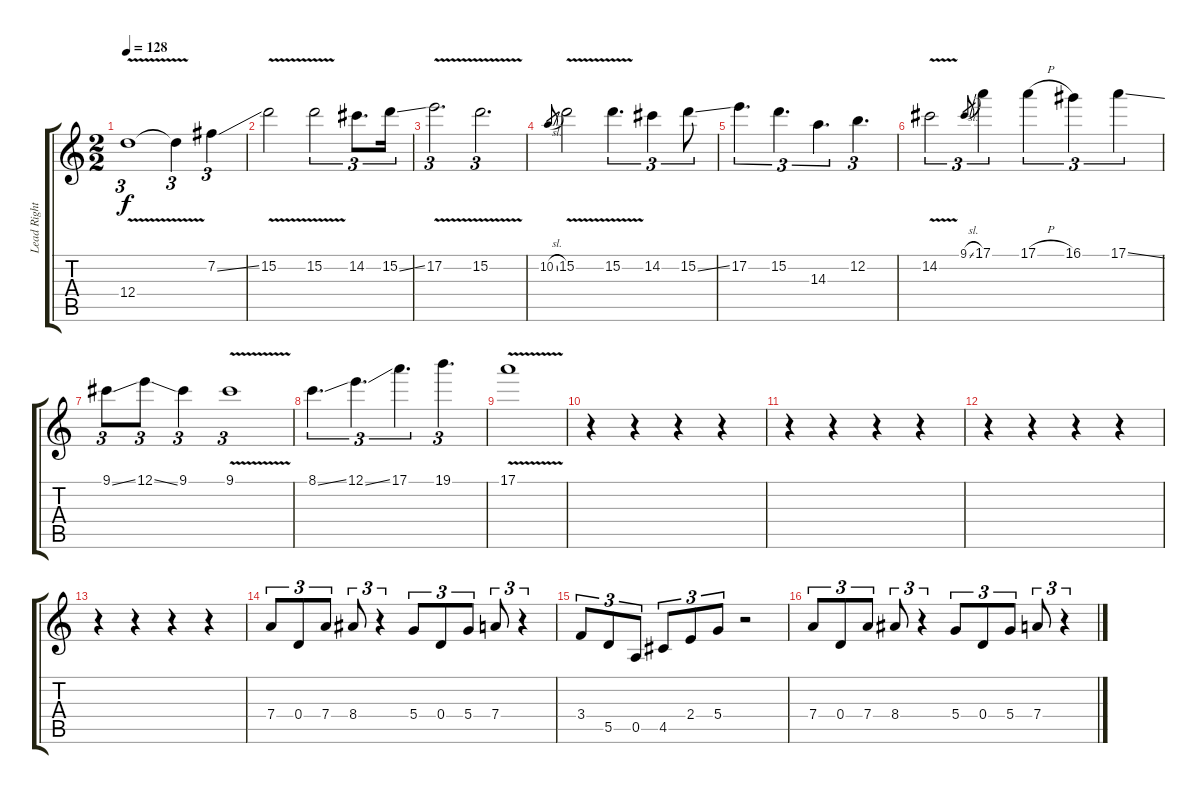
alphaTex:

\track ("Lead Right" "Lead Right") {instrument overdrivenguitar}
\staff {score tabs}
\tuning (E4 B3 G3 D3 A2 D2) {hide}
\ts (2 2)
\tempo 128
\clef g2
\ks c
12.4{v}.1{tu (3 2) dy f} 12.4{t}.4{tu (3 2)} 7.2{ss}.4{tu (3 2)} |
15.2{v}.2 15.2{v}.2{tu (3 2)} 14.2.8{d tu (3 2)} 15.2{ss}.16{tu (3 2)} |
17.2{v}.2{d tu (3 2)} 15.2{v}.2{d tu (3 2)} |
10.2{sl}.8{gr} 15.2{v}.2 15.2{v}.4{d tu (3 2)} 14.2.4{tu (3 2)} 15.2{ss}.8{tu (3 2)} |
17.2.4{d tu (3 2)} 15.2.4{d tu (3 2)} 14.3.4{d tu (3 2)} 12.2.4{d tu (3 2)} |
14.2{v}.2{tu (3 2)} 9.1{sl}.8{gr} 17.1.4{tu (3 2)} 17.1{h}.4{tu (3 2)} 16.1.4{tu (3 2)} 17.1{ss}.4{tu (3 2)} |
9.1{ss}.8{tu (3 2)} 12.1{ss}.8{tu (3 2)} 9.1.4{tu (3 2)} 9.1{v}.1{tu (3 2)} |
8.1{ss}.4{d tu (3 2)} 12.1{ss}.4{d tu (3 2)} 17.1.4{d tu (3 2)} 19.1.4{d tu (3 2)} |
17.1{v}.1 |
r.4 r.4 r.4 r.4 |
r.4 r.4 r.4 r.4 |
r.4 r.4 r.4 r.4 |
r.4 r.4 r.4 r.4 |
7.4.8{tu (3 2)} 0.4.8{tu (3 2)} 7.4.8{tu (3 2)} 8.4.8{tu (3 2)} r.4{tu (3 2)} 5.4.8{tu (3 2)} 0.4.8{tu (3 2)} 5.4.8{tu (3 2)} 7.4.8{tu (3 2)} r.4{tu (3 2)} |
3.4.8{tu (3 2)} 5.5.8{tu (3 2)} 0.5.8{tu (3 2)} 4.5.8{tu (3 2)} 2.4.8{tu (3 2)} 5.4.8{tu (3 2)} r.2 |
7.4.8{tu (3 2)} 0.4.8{tu (3 2)} 7.4.8{tu (3 2)} 8.4.8{tu (3 2)} r.4{tu (3 2)} 5.4.8{tu (3 2)} 0.4.8{tu (3 2)} 5.4.8{tu (3 2)} 7.4.8{tu (3 2)} r.4{tu (3 2)}
